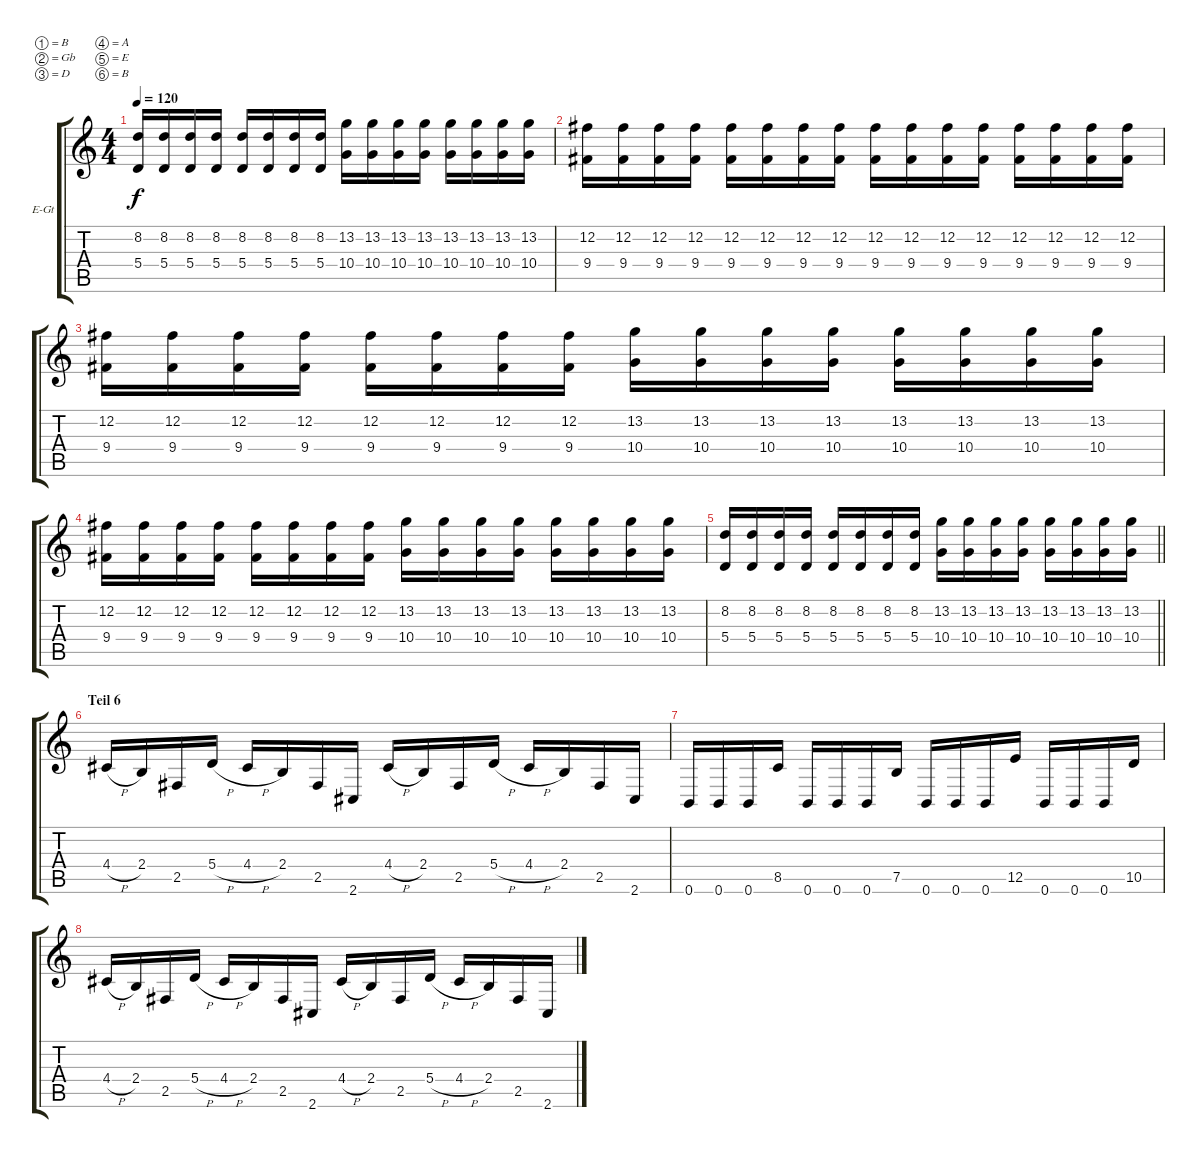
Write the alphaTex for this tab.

\bracketExtendMode groupsimilarinstruments
\firstSystemTrackNameOrientation horizontal
\otherSystemsTrackNameOrientation horizontal
\track ("RG Right" "E-Gt") {instrument distortionguitar}
\staff {score tabs}
\tuning (B3 Gb3 D3 A2 E2 B1)
\ts (4 4)
\tempo 120
\clef g2
\ks c
(8.2 5.4).16{dy f} (8.2 5.4).16 (8.2 5.4).16 (8.2 5.4).16 (8.2 5.4).16 (8.2 5.4).16 (8.2 5.4).16 (8.2 5.4).16 (13.2 10.4).16 (13.2 10.4).16 (13.2 10.4).16 (13.2 10.4).16 (13.2 10.4).16 (13.2 10.4).16 (13.2 10.4).16 (13.2 10.4).16 |
(12.2 9.4).16 (12.2 9.4).16 (12.2 9.4).16 (12.2 9.4).16 (12.2 9.4).16 (12.2 9.4).16 (12.2 9.4).16 (12.2 9.4).16 (12.2 9.4).16 (12.2 9.4).16 (12.2 9.4).16 (12.2 9.4).16 (12.2 9.4).16 (12.2 9.4).16 (12.2 9.4).16 (12.2 9.4).16 |
(12.2 9.4).16 (12.2 9.4).16 (12.2 9.4).16 (12.2 9.4).16 (12.2 9.4).16 (12.2 9.4).16 (12.2 9.4).16 (12.2 9.4).16 (13.2 10.4).16 (13.2 10.4).16 (13.2 10.4).16 (13.2 10.4).16 (13.2 10.4).16 (13.2 10.4).16 (13.2 10.4).16 (13.2 10.4).16 |
(12.2 9.4).16 (12.2 9.4).16 (12.2 9.4).16 (12.2 9.4).16 (12.2 9.4).16 (12.2 9.4).16 (12.2 9.4).16 (12.2 9.4).16 (13.2 10.4).16 (13.2 10.4).16 (13.2 10.4).16 (13.2 10.4).16 (13.2 10.4).16 (13.2 10.4).16 (13.2 10.4).16 (13.2 10.4).16 |
\barLineRight lightlight
(8.2 5.4).16 (8.2 5.4).16 (8.2 5.4).16 (8.2 5.4).16 (8.2 5.4).16 (8.2 5.4).16 (8.2 5.4).16 (8.2 5.4).16 (13.2 10.4).16 (13.2 10.4).16 (13.2 10.4).16 (13.2 10.4).16 (13.2 10.4).16 (13.2 10.4).16 (13.2 10.4).16 (13.2 10.4).16 |
\section ("" "Teil 6")
4.4{h}.16 2.4.16 2.5.16 5.4{h}.16 4.4{h}.16 2.4.16 2.5.16 2.6.16 4.4{h}.16 2.4.16 2.5.16 5.4{h}.16 4.4{h}.16 2.4.16 2.5.16 2.6.16 |
0.6.16 0.6.16 0.6.16 8.5.16 0.6.16 0.6.16 0.6.16 7.5.16 0.6.16 0.6.16 0.6.16 12.5.16 0.6.16 0.6.16 0.6.16 10.5.16 |
4.4{h}.16 2.4.16 2.5.16 5.4{h}.16 4.4{h}.16 2.4.16 2.5.16 2.6.16 4.4{h}.16 2.4.16 2.5.16 5.4{h}.16 4.4{h}.16 2.4.16 2.5.16 2.6.16
